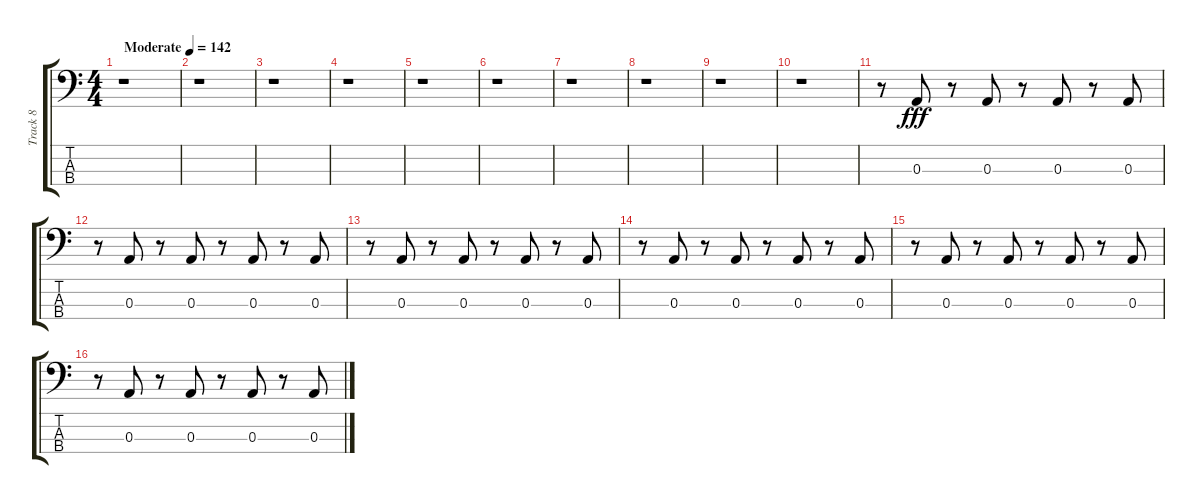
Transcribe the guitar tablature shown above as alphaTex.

\track ("Track 8" "Track 8") {instrument synthbass1}
\staff {score tabs}
\tuning (G2 D2 A1 E1) {hide}
\ts (4 4)
\tempo (142 "Moderate")
\clef f4
\ks c
r.1{dy fff instrument synthbass1} |
r.1 |
r.1 |
r.1 |
r.1 |
r.1 |
r.1 |
r.1 |
r.1 |
r.1 |
r.8 0.3.8 r.8 0.3.8 r.8 0.3.8 r.8 0.3.8 |
r.8 0.3.8 r.8 0.3.8 r.8 0.3.8 r.8 0.3.8 |
r.8 0.3.8 r.8 0.3.8 r.8 0.3.8 r.8 0.3.8 |
r.8 0.3.8 r.8 0.3.8 r.8 0.3.8 r.8 0.3.8 |
r.8 0.3.8 r.8 0.3.8 r.8 0.3.8 r.8 0.3.8 |
r.8 0.3.8 r.8 0.3.8 r.8 0.3.8 r.8 0.3.8
